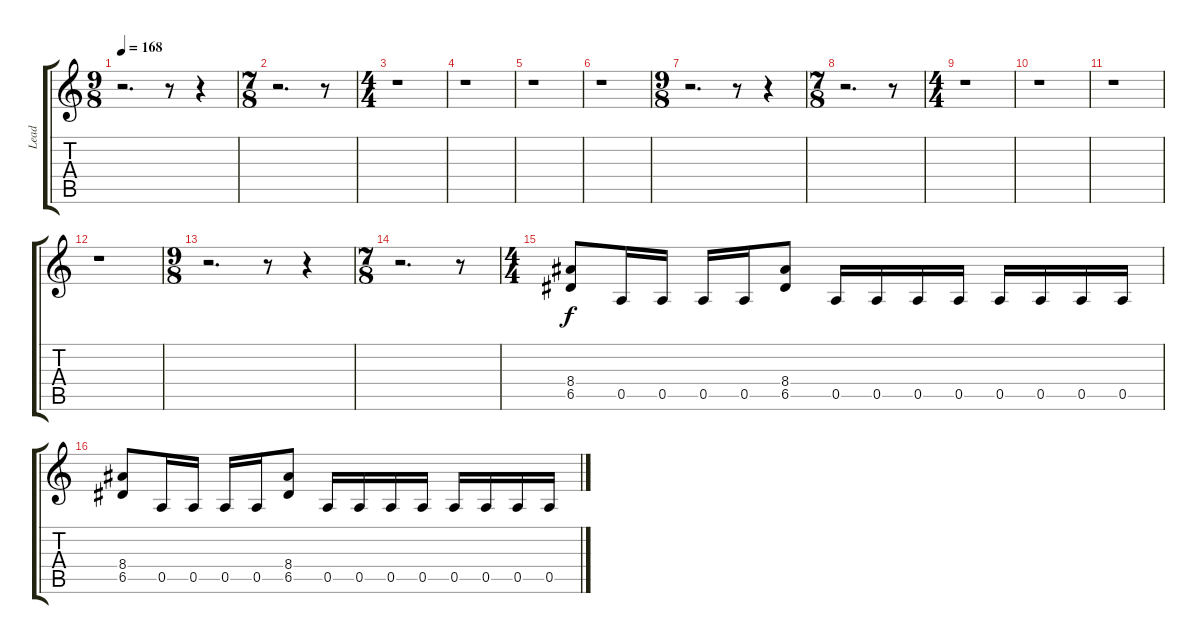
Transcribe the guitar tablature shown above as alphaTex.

\track ("Lead" "Lead") {instrument distortionguitar}
\staff {score tabs}
\tuning (E4 B3 G3 D3 A2 E2) {hide}
\ts (9 8)
\tempo 168
\clef g2
\ks c
r.2{d dy f} r.8 r.4 |
\ts (7 8)
r.2{d} r.8 |
\ts (4 4)
r.1 |
r.1 |
r.1 |
r.1 |
\ts (9 8)
r.2{d} r.8 r.4 |
\ts (7 8)
r.2{d} r.8 |
\ts (4 4)
r.1 |
r.1 |
r.1 |
r.1 |
\ts (9 8)
r.2{d} r.8 r.4 |
\ts (7 8)
r.2{d} r.8 |
\ts (4 4)
(8.4 6.5).8 0.5.16 0.5.16 0.5.16 0.5.16 (8.4 6.5).8 0.5.16 0.5.16 0.5.16 0.5.16 0.5.16 0.5.16 0.5.16 0.5.16 |
(8.4 6.5).8 0.5.16 0.5.16 0.5.16 0.5.16 (8.4 6.5).8 0.5.16 0.5.16 0.5.16 0.5.16 0.5.16 0.5.16 0.5.16 0.5.16
